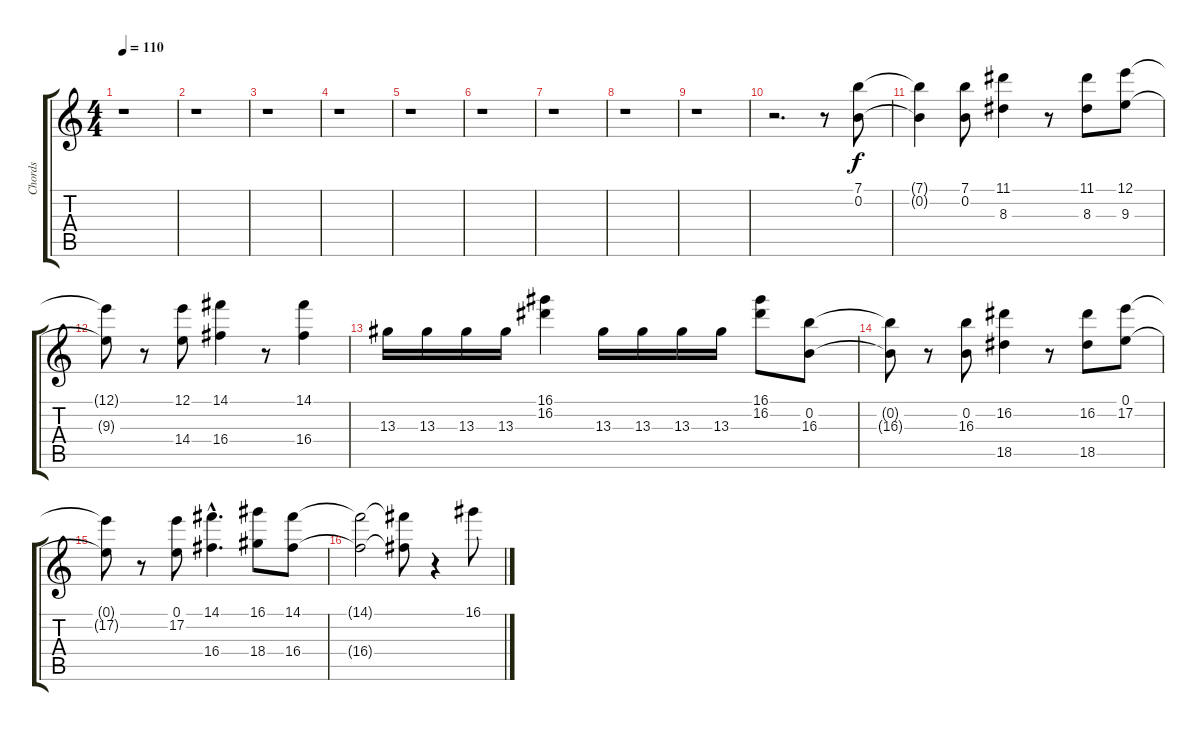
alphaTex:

\track ("Chords" "Chords") {instrument overdrivenguitar}
\staff {score tabs}
\tuning (E4 B3 G3 D3 A2 E2) {hide}
\ts (4 4)
\tempo 110
\clef g2
\ks c
r.1{dy f} |
r.1 |
r.1 |
r.1 |
r.1 |
r.1 |
r.1 |
r.1 |
r.1 |
r.2{d} r.8 (7.1 0.2).8 |
(7.1{t} 0.2{t}).4 (7.1 0.2).8 (11.1 8.3).4 r.8 (11.1 8.3).8 (12.1 9.3).8 |
(12.1{t} 9.3{t}).8 r.8 (12.1 14.4).8 (14.1 16.4).4 r.8 (14.1 16.4).4 |
13.3.16 13.3.16 13.3.16 13.3.16 (16.1 16.2).4 13.3.16 13.3.16 13.3.16 13.3.16 (16.1 16.2).8 (0.2 16.3).8 |
(0.2{t} 16.3{t}).8 r.8 (0.2 16.3).8 (16.2 18.5).4 r.8 (16.2 18.5).8 (0.1 17.2).8 |
(0.1{t} 17.2{t}).8 r.8 (0.1 17.2).8 (14.1{hac} 16.4{hac}).4{d} (16.1 18.4).8 (14.1 16.4).8 |
(14.1{t} 16.4{t}).2 (14.1{t} 16.4{t}).8 r.4 16.1.8
